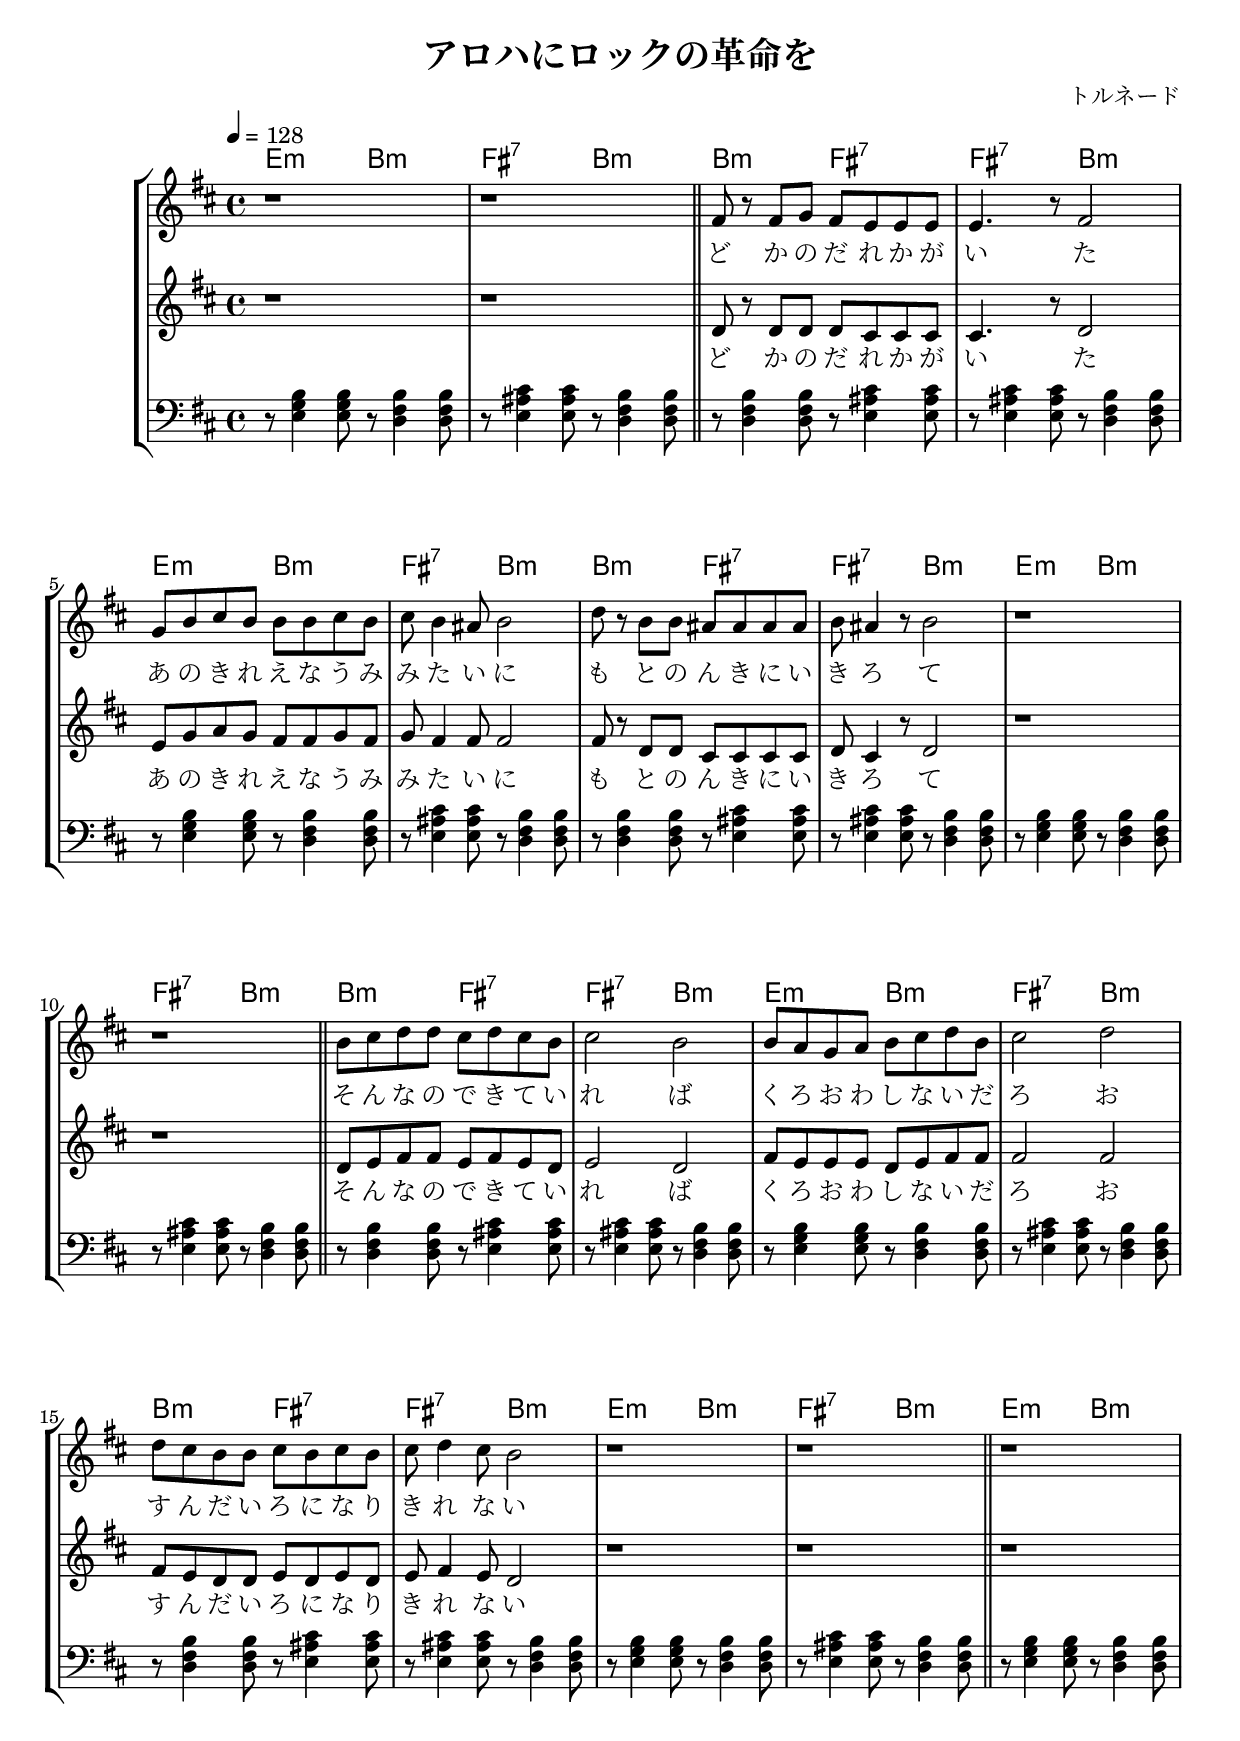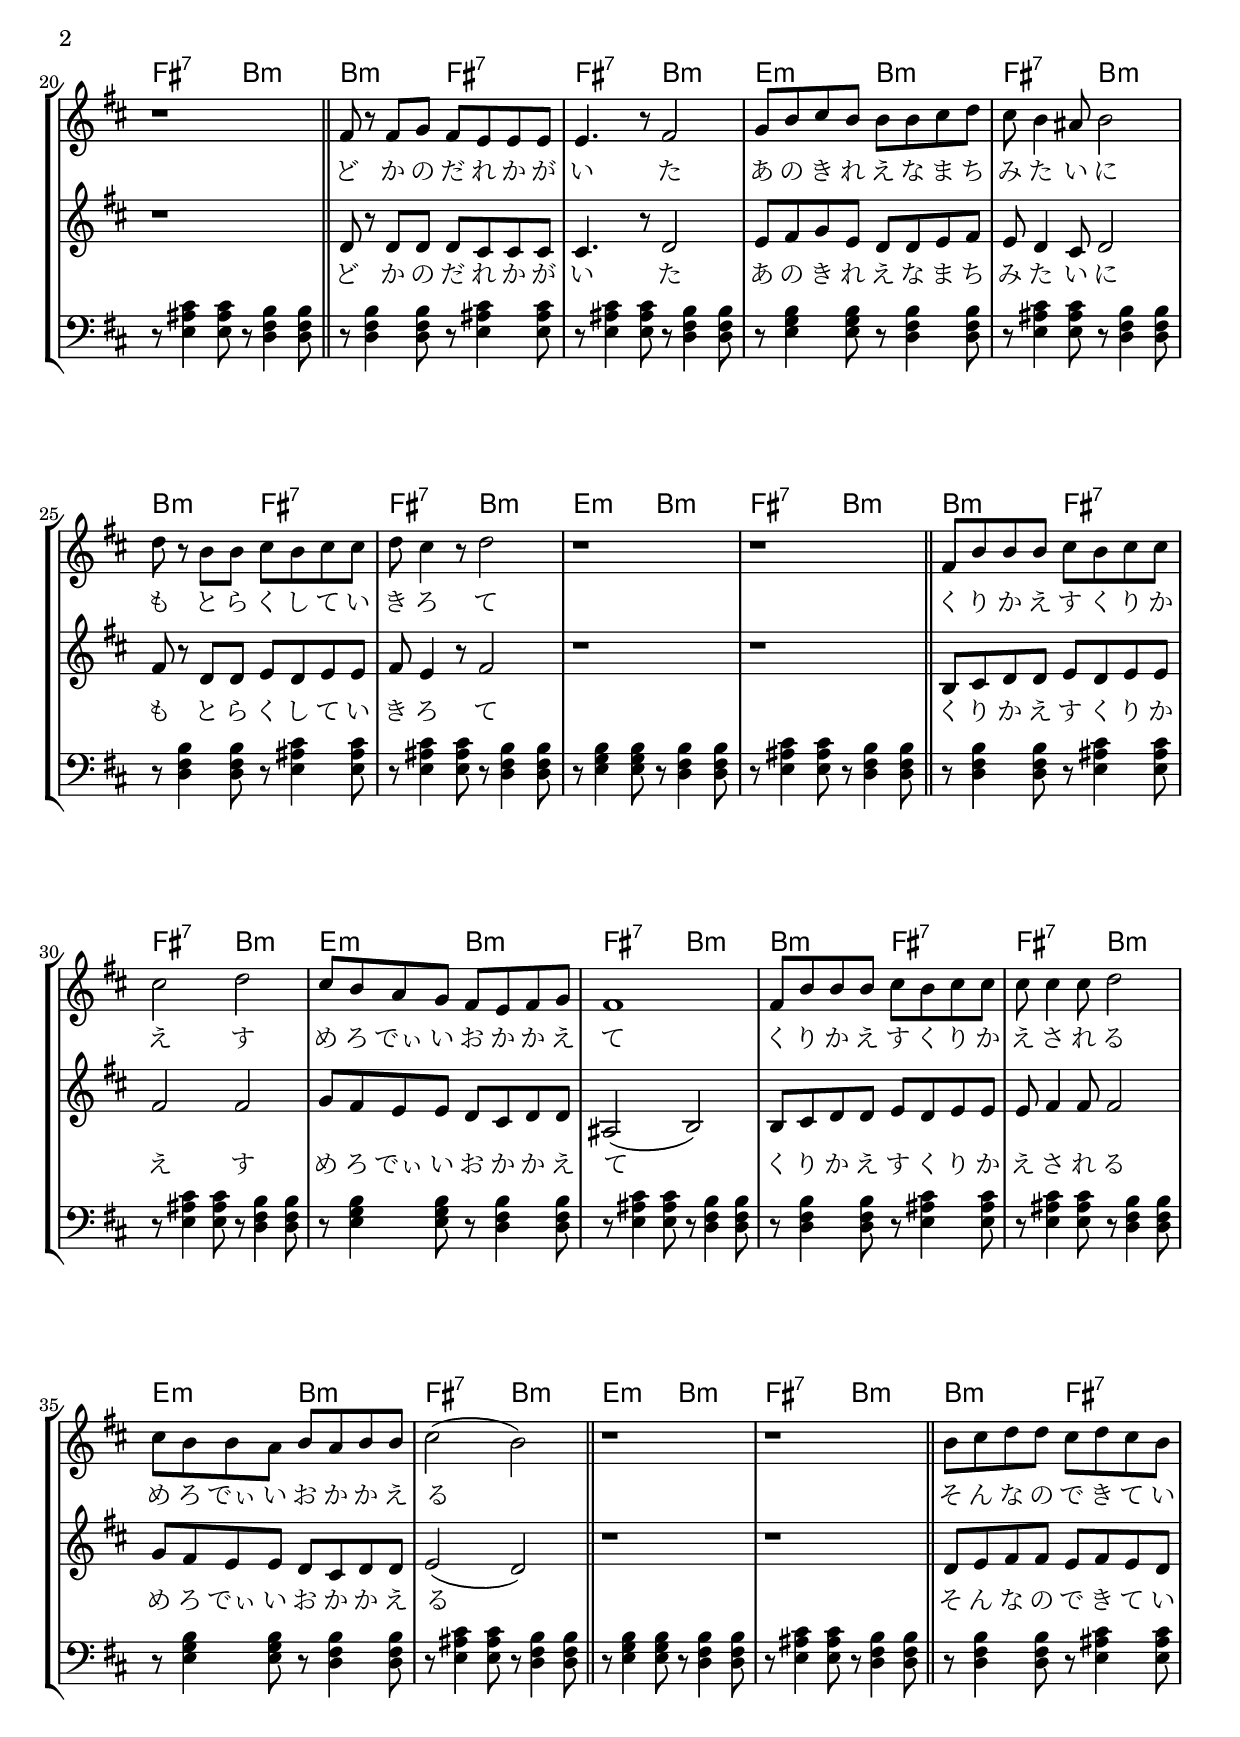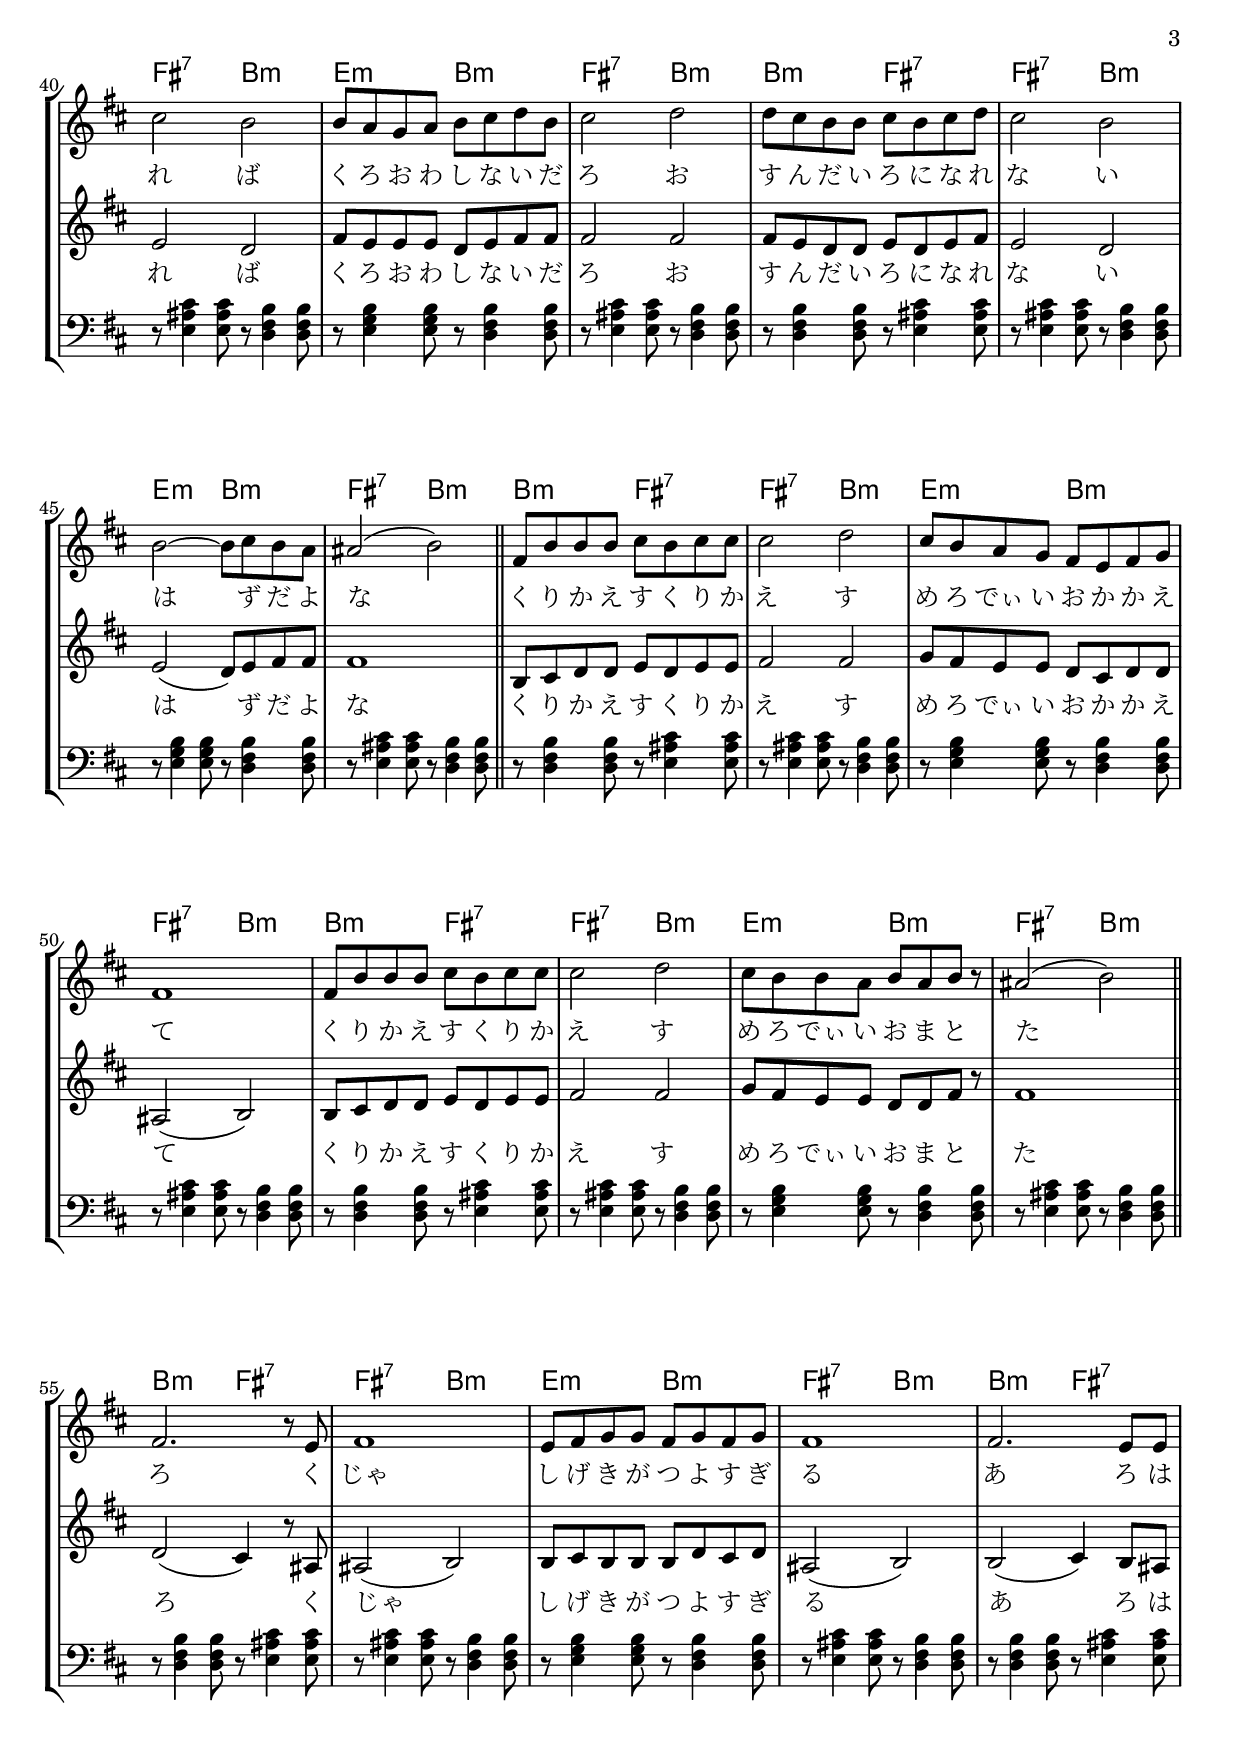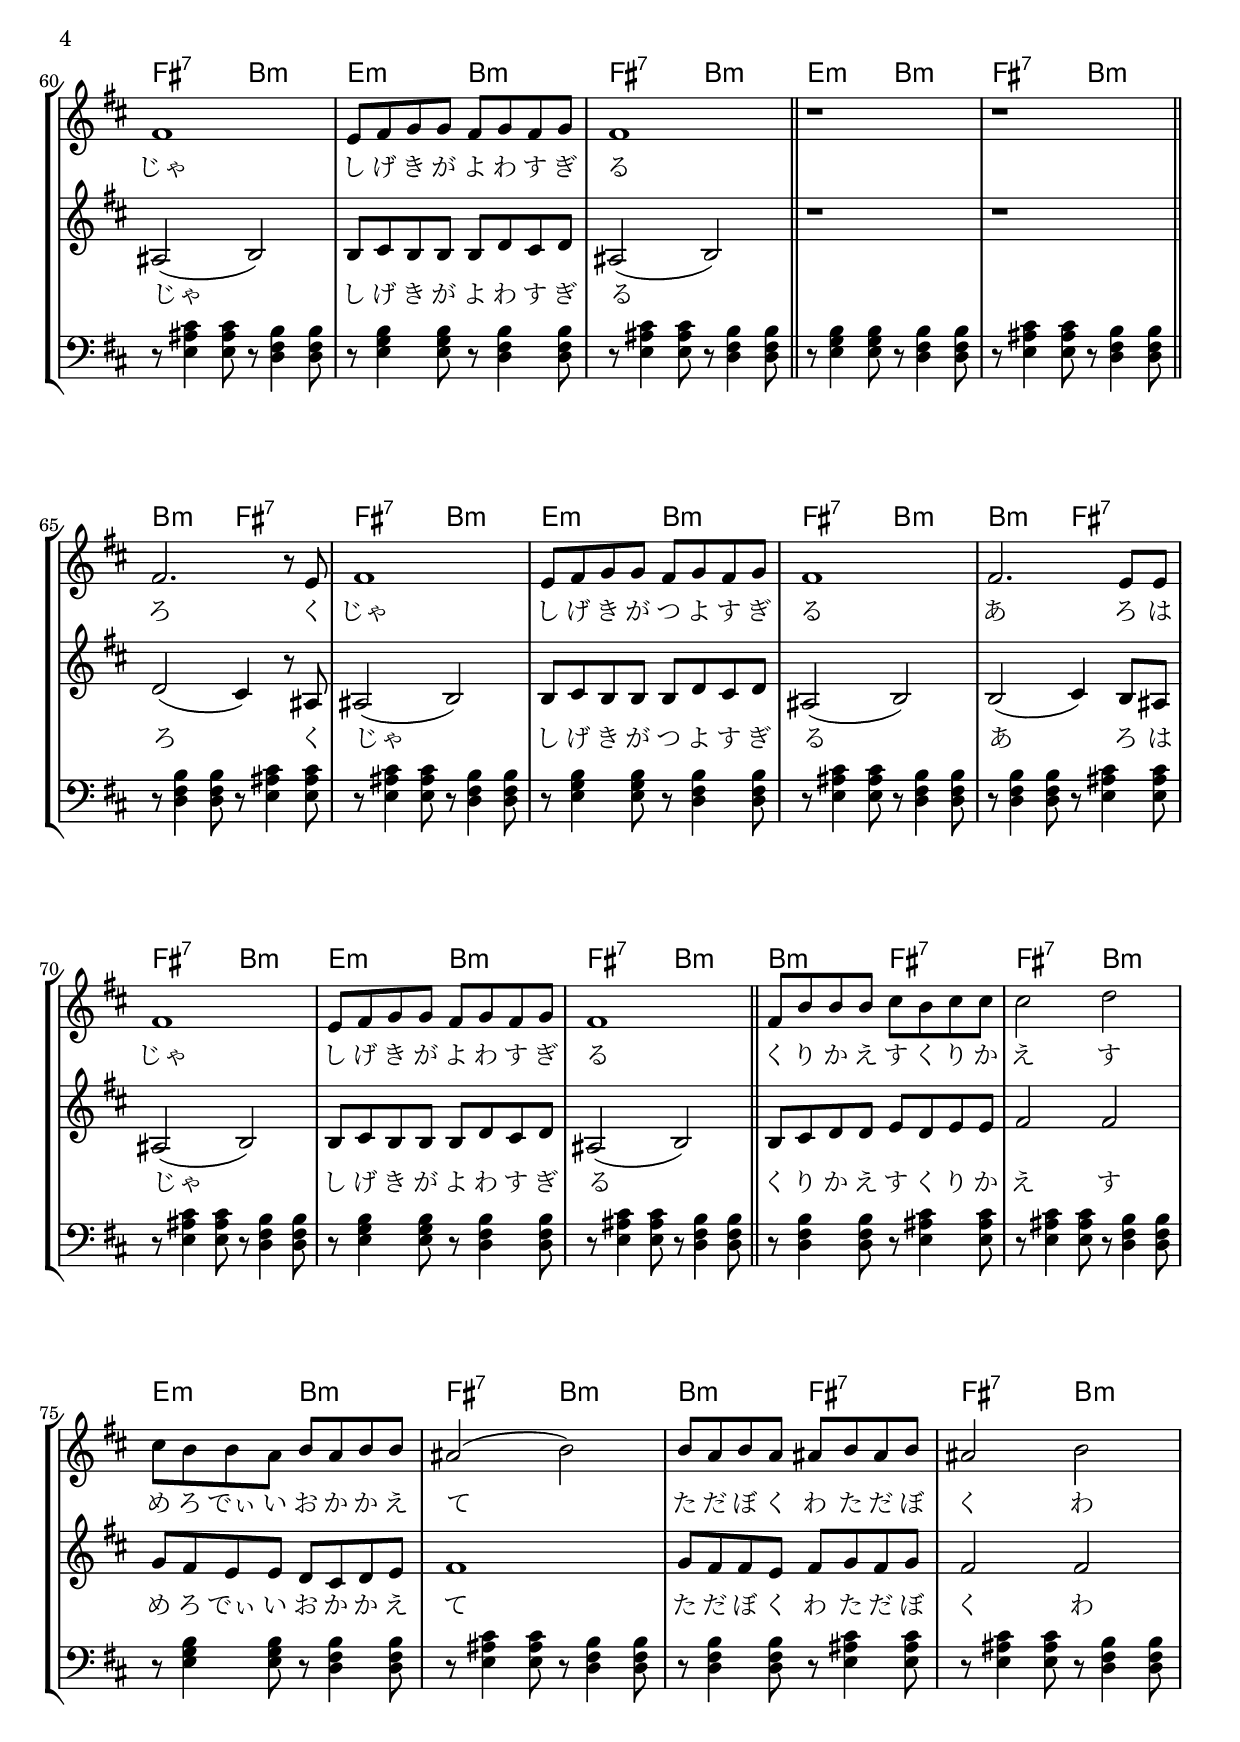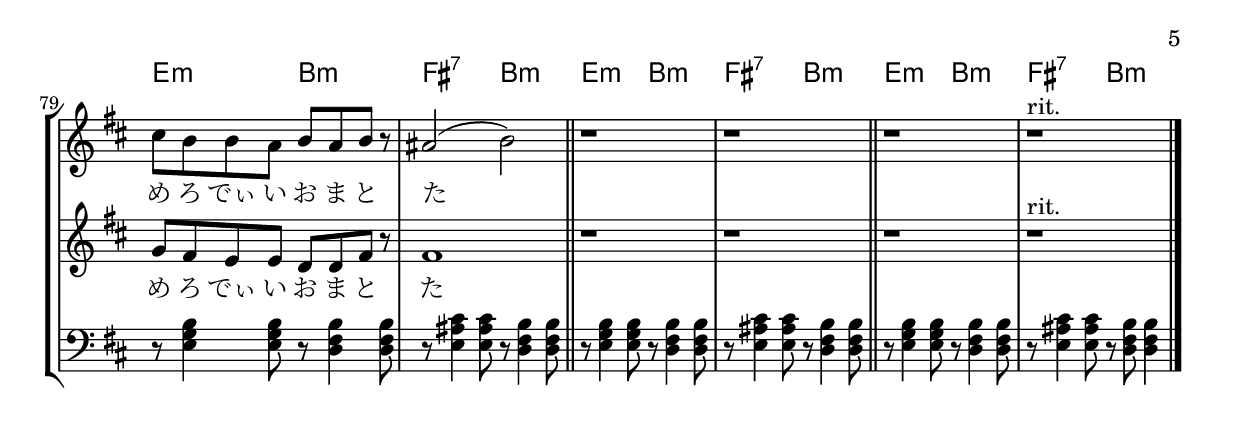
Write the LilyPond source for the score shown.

\version "2.12.1"

\header {
	title = \markup {アロハにロックの革命を}
	composer = \markup \center-column {トルネード}
}

harmony = \chordmode {
	e2:m b:m fis:7 b:m 

	b:m fis:7 fis:7 b:m e:m b:m fis:7 b:m b:m fis:7 fis:7 b:m e:m b:m fis:7 b:m 

	b:m fis:7 fis:7 b:m e:m b:m fis:7 b:m b:m fis:7 fis:7 b:m e:m b:m fis:7 b:m 

	e:m b:m fis:7 b:m 

	b:m fis:7 fis:7 b:m e:m b:m fis:7 b:m b:m fis:7 fis:7 b:m e:m b:m fis:7 b:m 

	b:m fis:7 fis:7 b:m e:m b:m fis:7 b:m b:m fis:7 fis:7 b:m e:m b:m fis:7 b:m 

	e:m b:m fis:7 b:m 

	b:m fis:7 fis:7 b:m e:m b:m fis:7 b:m b:m fis:7 fis:7 b:m e:m b:m fis:7 b:m 

	b:m fis:7 fis:7 b:m e:m b:m fis:7 b:m b:m fis:7 fis:7 b:m e:m b:m fis:7 b:m 

	b:m fis:7 fis:7 b:m e:m b:m fis:7 b:m b:m fis:7 fis:7 b:m e:m b:m fis:7 b:m 

	e:m b:m fis:7 b:m 

	b:m fis:7 fis:7 b:m e:m b:m fis:7 b:m b:m fis:7 fis:7 b:m e:m b:m fis:7 b:m 

	b:m fis:7 fis:7 b:m e:m b:m fis:7 b:m b:m fis:7 fis:7 b:m e:m b:m fis:7 b:m 

	e:m b:m fis:7 b:m 

	e:m b:m fis:7 b:m 
}

melody = {
	\key d \major
	\tempo 4 = 128
	r1 | r1   
	\set Staff.midiInstrument = #"mmi0.42"
	fis'8  r8  fis'8  g'8  fis'8  e'8  e'8  e'8 
	e'4.  r8  fis'2 
	g'8  b'8  cis''8  b'8  b'8  b'8  cis''8  b'8 
	cis''8  b'4  ais'8  b'2 
	d''8  r8  b'8  b'8  ais'8  ais'8  ais'8  ais'8 
	b'8  ais'4  r8  b'2
	r1 r1 	\set Staff.midiInstrument = #"mmi0.42"
	b'8  cis''8  d''8  d''8  cis''8  d''8  cis''8  b'8 
	cis''2  b'2 
	b'8  a'8  g'8  a'8  b'8  cis''8  d''8  b'8 
	cis''2  d''2 
	d''8  cis''8  b'8  b'8  cis''8  b'8  cis''8  b'8 
	cis''8  d''4  cis''8  b'2
	r1 r1 	r1 | r1   
	\set Staff.midiInstrument = #"mmi0.42"
	fis'8  r8  fis'8  g'8  fis'8  e'8  e'8  e'8 
	e'4.  r8  fis'2 
	g'8  b'8  cis''8  b'8  b'8  b'8  cis''8  d''8 
	cis''8  b'4  ais'8  b'2 
	d''8  r8  b'8  b'8  cis''8  b'8  cis''8  cis''8 
	d''8  cis''4  r8  d''2
	r1 r1 	\set Staff.midiInstrument = #"mmi0.42"
	fis'8  b'8  b'8  b'8  cis''8  b'8  cis''8  cis''8 
	cis''2  d''2 
	cis''8  b'8  a'8  g'8  fis'8  e'8  fis'8  g'8 
	fis'1 
	fis'8  b'8  b'8  b'8  cis''8  b'8  cis''8  cis''8 
	cis''8  cis''4  cis''8  d''2 
	cis''8  b'8  b'8  a'8  b'8  a'8  b'8  b'8 
	cis''2  (b'2)
	r1 | r1   
	\set Staff.midiInstrument = #"mmi0.42"
	b'8  cis''8  d''8  d''8  cis''8  d''8  cis''8  b'8 
	cis''2  b'2 
	b'8  a'8  g'8  a'8  b'8  cis''8  d''8  b'8 
	cis''2  d''2 
	d''8  cis''8  b'8  b'8  cis''8  b'8  cis''8  d''8 
	cis''2  b'2 
	b'2~b'8  cis''8  b'8  a'8 
	ais'2  (b'2)
	\set Staff.midiInstrument = #"mmi0.42"
	fis'8  b'8  b'8  b'8  cis''8  b'8  cis''8  cis''8 
	cis''2  d''2 
	cis''8  b'8  a'8  g'8  fis'8  e'8  fis'8  g'8 
	fis'1 
	fis'8  b'8  b'8  b'8  cis''8  b'8  cis''8  cis''8 
	cis''2  d''2 
	cis''8  b'8  b'8  a'8  b'8  a'8  b'8  r8 
	ais'2  (b'2)
	\set Staff.midiInstrument = #"mmi0.42"
	fis'2.  r8  e'8 
	fis'1 
	e'8  fis'8  g'8  g'8  fis'8  g'8  fis'8  g'8 
	fis'1 
	fis'2.  e'8  e'8 
	fis'1 
	e'8  fis'8  g'8  g'8  fis'8  g'8  fis'8  g'8 
	fis'1
	r1 | r1   
	\set Staff.midiInstrument = #"mmi0.42"
	fis'2.  r8  e'8 
	fis'1 
	e'8  fis'8  g'8  g'8  fis'8  g'8  fis'8  g'8 
	fis'1 
	fis'2.  e'8  e'8 
	fis'1 
	e'8  fis'8  g'8  g'8  fis'8  g'8  fis'8  g'8 
	fis'1
	\set Staff.midiInstrument = #"mmi0.42"
	fis'8  b'8  b'8  b'8  cis''8  b'8  cis''8  cis''8 
	cis''2  d''2 
	cis''8  b'8  b'8  a'8  b'8  a'8  b'8  b'8 
	ais'2  (b'2) 
	b'8  a'8  b'8  a'8  ais'8  b'8  ais'8  b'8 
	ais'2  b'2 
	cis''8  b'8  b'8  a'8  b'8  a'8  b'8  r8 
	ais'2  (b'2)
	r1 | r1   
	r1 | r1^"rit." \bar "|."
}

words = \lyricmode {
	
	ど  か  の  だ  れ  か  が  い  た  あ  の  き  れ  え  な  う  み  み  た  い  に  も  と  の  ん  き  に  い  き  ろ  て  
	そ  ん  な  の  で  き  て  い  れ  ば  く  ろ  お  わ  し  な  い  だ  ろ  お  す  ん  だ  い  ろ  に  な  り  き  れ  な  い  
	
	ど  か  の  だ  れ  か  が  い  た  あ  の  き  れ  え  な  ま  ち  み  た  い  に  も  と  ら  く  し  て  い  き  ろ  て  
	く  り  か  え  す  く  り  か  え  す  め  ろ  でぃ  い  お  か  か  え  て  く  り  か  え  す  く  り  か  え  さ  れ  る  め  ろ  でぃ  い  お  か  か  え  る  
	
	そ  ん  な  の  で  き  て  い  れ  ば  く  ろ  お  わ  し  な  い  だ  ろ  お  す  ん  だ  い  ろ  に  な  れ  な  い  は  ず  だ  よ  な  
	く  り  か  え  す  く  り  か  え  す  め  ろ  でぃ  い  お  か  か  え  て  く  り  か  え  す  く  り  か  え  す  め  ろ  でぃ  い  お  ま  と  た  
	ろ  く  じゃ  し  げ  き  が  つ  よ  す  ぎ  る  あ  ろ  は  じゃ  し  げ  き  が  よ  わ  す  ぎ  る  
	
	ろ  く  じゃ  し  げ  き  が  つ  よ  す  ぎ  る  あ  ろ  は  じゃ  し  げ  き  が  よ  わ  す  ぎ  る  
	く  り  か  え  す  く  り  か  え  す  め  ろ  でぃ  い  お  か  か  え  て  た  だ  ぼ  く  わ  た  だ  ぼ  く  わ  め  ろ  でぃ  い  お  ま  と  た  
	
	
}

secondmelody = {
	\key d \major
	\tempo 4 = 128
	r1 | r1   
	\set Staff.midiInstrument = #"mmi0.42"
	d'8  r8  d'8  d'8  d'8  cis'8  cis'8  cis'8 
	cis'4.  r8  d'2 
	e'8  g'8  a'8  g'8  fis'8  fis'8  g'8  fis'8 
	g'8  fis'4  fis'8  fis'2 
	fis'8  r8  d'8  d'8  cis'8  cis'8  cis'8  cis'8 
	d'8  cis'4  r8  d'2
	r1 r1 	\set Staff.midiInstrument = #"mmi0.42"
	d'8  e'8  fis'8  fis'8  e'8  fis'8  e'8  d'8 
	e'2  d'2 
	fis'8  e'8  e'8  e'8  d'8  e'8  fis'8  fis'8 
	fis'2  fis'2 
	fis'8  e'8  d'8  d'8  e'8  d'8  e'8  d'8 
	e'8  fis'4  e'8  d'2
	r1 r1 	r1 | r1   
	\set Staff.midiInstrument = #"mmi0.42"
	d'8  r8  d'8  d'8  d'8  cis'8  cis'8  cis'8 
	cis'4.  r8  d'2 
	e'8  fis'8  g'8  e'8  d'8  d'8  e'8  fis'8 
	e'8  d'4  cis'8  d'2 
	fis'8  r8  d'8  d'8  e'8  d'8  e'8  e'8 
	fis'8  e'4  r8  fis'2
	r1 r1 	\set Staff.midiInstrument = #"mmi0.42"
	b8  cis'8  d'8  d'8  e'8  d'8  e'8  e'8 
	fis'2  fis'2 
	g'8  fis'8  e'8  e'8  d'8  cis'8  d'8  d'8 
	ais2  (b2) 
	b8  cis'8  d'8  d'8  e'8  d'8  e'8  e'8 
	e'8  fis'4  fis'8  fis'2 
	g'8  fis'8  e'8  e'8  d'8  cis'8  d'8  d'8 
	e'2  (d'2)
	r1 | r1   
	\set Staff.midiInstrument = #"mmi0.42"
	d'8  e'8  fis'8  fis'8  e'8  fis'8  e'8  d'8 
	e'2  d'2 
	fis'8  e'8  e'8  e'8  d'8  e'8  fis'8  fis'8 
	fis'2  fis'2 
	fis'8  e'8  d'8  d'8  e'8  d'8  e'8  fis'8 
	e'2  d'2 
	e'2  (d'8)  e'8  fis'8  fis'8 
	fis'1
	\set Staff.midiInstrument = #"mmi0.42"
	b8  cis'8  d'8  d'8  e'8  d'8  e'8  e'8 
	fis'2  fis'2 
	g'8  fis'8  e'8  e'8  d'8  cis'8  d'8  d'8 
	ais2  (b2) 
	b8  cis'8  d'8  d'8  e'8  d'8  e'8  e'8 
	fis'2  fis'2 
	g'8  fis'8  e'8  e'8  d'8  d'8  fis'8  r8 
	fis'1
	\set Staff.midiInstrument = #"mmi0.42"
	d'2  (cis'4)  r8  ais8 
	ais2  (b2) 
	b8  cis'8  b8  b8  b8  d'8  cis'8  d'8 
	ais2  (b2) 
	b2  (cis'4)  b8  ais8 
	ais2  (b2) 
	b8  cis'8  b8  b8  b8  d'8  cis'8  d'8 
	ais2  (b2)
	r1 | r1   
	\set Staff.midiInstrument = #"mmi0.42"
	d'2  (cis'4)  r8  ais8 
	ais2  (b2) 
	b8  cis'8  b8  b8  b8  d'8  cis'8  d'8 
	ais2  (b2) 
	b2  (cis'4)  b8  ais8 
	ais2  (b2) 
	b8  cis'8  b8  b8  b8  d'8  cis'8  d'8 
	ais2  (b2)
	\set Staff.midiInstrument = #"mmi0.42"
	b8  cis'8  d'8  d'8  e'8  d'8  e'8  e'8 
	fis'2  fis'2 
	g'8  fis'8  e'8  e'8  d'8  cis'8  d'8  e'8 
	fis'1 
	g'8  fis'8  fis'8  e'8  fis'8  g'8  fis'8  g'8 
	fis'2  fis'2 
	g'8  fis'8  e'8  e'8  d'8  d'8  fis'8  r8 
	fis'1
	r1 | r1   
	r1 | r1^"rit." \bar "|."
}

secondwords = \lyricmode {
	
	ど  か  の  だ  れ  か  が  い  た  あ  の  き  れ  え  な  う  み  み  た  い  に  も  と  の  ん  き  に  い  き  ろ  て  
	そ  ん  な  の  で  き  て  い  れ  ば  く  ろ  お  わ  し  な  い  だ  ろ  お  す  ん  だ  い  ろ  に  な  り  き  れ  な  い  
	
	ど  か  の  だ  れ  か  が  い  た  あ  の  き  れ  え  な  ま  ち  み  た  い  に  も  と  ら  く  し  て  い  き  ろ  て  
	く  り  か  え  す  く  り  か  え  す  め  ろ  でぃ  い  お  か  か  え  て  く  り  か  え  す  く  り  か  え  さ  れ  る  め  ろ  でぃ  い  お  か  か  え  る  
	
	そ  ん  な  の  で  き  て  い  れ  ば  く  ろ  お  わ  し  な  い  だ  ろ  お  す  ん  だ  い  ろ  に  な  れ  な  い  は  ず  だ  よ  な  
	く  り  か  え  す  く  り  か  え  す  め  ろ  でぃ  い  お  か  か  え  て  く  り  か  え  す  く  り  か  え  す  め  ろ  でぃ  い  お  ま  と  た  
	ろ  く  じゃ  し  げ  き  が  つ  よ  す  ぎ  る  あ  ろ  は  じゃ  し  げ  き  が  よ  わ  す  ぎ  る  
	
	ろ  く  じゃ  し  げ  き  が  つ  よ  す  ぎ  る  あ  ろ  は  じゃ  し  げ  き  が  よ  わ  す  ぎ  る  
	く  り  か  え  す  く  り  か  え  す  め  ろ  でぃ  い  お  か  か  え  て  た  だ  ぼ  く  わ  た  だ  ぼ  く  わ  め  ろ  でぃ  い  お  ま  と  た  
	
	
}

tempochange = {
	\tempo 4 = 128
	r1 | r1 \bar "||"
	\tempo 4 = 128
	r1 | r1 | r1 | r1 | r1 | r1 | r1 | r1 \bar "||"
	\tempo 4 = 128
	r1 | r1 | r1 | r1 | r1 | r1 | r1 | r1 \bar "||"
	\tempo 4 = 128
	r1 | r1 \bar "||"
	\tempo 4 = 128
	r1 | r1 | r1 | r1 | r1 | r1 | r1 | r1 \bar "||"
	\tempo 4 = 128
	r1 | r1 | r1 | r1 | r1 | r1 | r1 | r1 \bar "||"
	\tempo 4 = 128
	r1 | r1 \bar "||"
	\tempo 4 = 128
	r1 | r1 | r1 | r1 | r1 | r1 | r1 | r1 \bar "||"
	\tempo 4 = 128
	r1 | r1 | r1 | r1 | r1 | r1 | r1 | r1 \bar "||"
	\tempo 4 = 128
	r1 | r1 | r1 | r1 | r1 | r1 | r1 | r1 \bar "||"
	\tempo 4 = 128
	r1 | r1 \bar "||"
	\tempo 4 = 128
	r1 | r1 | r1 | r1 | r1 | r1 | r1 | r1 \bar "||"
	\tempo 4 = 128
	r1 | r1 | r1 | r1 | r1 | r1 | r1 | r1 \bar "||"
	\tempo 4 = 128
	r1 | r1 \bar "||"
	\tempo 4 = 128
	r1 | \tempo 4 = 96 r2 \tempo 4 = 85 r2 \bar "|."
}

mainacc = {
	\clef bass
	\set Staff.midiInstrument = #"Distorted Guitar"
	\key d \major
	\tempo 4 = 128
	r8 <e g b>4 <e g b>8
	r8 <d fis b>4 <d fis b>8
	r8 <e ais cis'>4 <e ais cis'>8
	r8 <d fis b>4 <d fis b>8
	\bar "||"

	\set Staff.midiInstrument = #"Distorted Guitar"
	r8 <d fis b>4 <d fis b>8
	r8 <e ais cis'>4 <e ais cis'>8
	r8 <e ais cis'>4 <e ais cis'>8
	r8 <d fis b>4 <d fis b>8
	r8 <e g b>4 <e g b>8
	r8 <d fis b>4 <d fis b>8
	r8 <e ais cis'>4 <e ais cis'>8
	r8 <d fis b>4 <d fis b>8
	r8 <d fis b>4 <d fis b>8
	r8 <e ais cis'>4 <e ais cis'>8
	r8 <e ais cis'>4 <e ais cis'>8
	r8 <d fis b>4 <d fis b>8
	r8 <e g b>4 <e g b>8
	r8 <d fis b>4 <d fis b>8
	r8 <e ais cis'>4 <e ais cis'>8
	r8 <d fis b>4 <d fis b>8
	\bar "||"

	\set Staff.midiInstrument = #"Distorted Guitar"
	r8 <d fis b>4 <d fis b>8
	r8 <e ais cis'>4 <e ais cis'>8
	r8 <e ais cis'>4 <e ais cis'>8
	r8 <d fis b>4 <d fis b>8
	r8 <e g b>4 <e g b>8
	r8 <d fis b>4 <d fis b>8
	r8 <e ais cis'>4 <e ais cis'>8
	r8 <d fis b>4 <d fis b>8
	r8 <d fis b>4 <d fis b>8
	r8 <e ais cis'>4 <e ais cis'>8
	r8 <e ais cis'>4 <e ais cis'>8
	r8 <d fis b>4 <d fis b>8
	r8 <e g b>4 <e g b>8
	r8 <d fis b>4 <d fis b>8
	r8 <e ais cis'>4 <e ais cis'>8
	r8 <d fis b>4 <d fis b>8
	\bar "||"

	\set Staff.midiInstrument = #"Distorted Guitar"
	r8 <e g b>4 <e g b>8
	r8 <d fis b>4 <d fis b>8
	r8 <e ais cis'>4 <e ais cis'>8
	r8 <d fis b>4 <d fis b>8
	\bar "||"

	\set Staff.midiInstrument = #"Distorted Guitar"
	r8 <d fis b>4 <d fis b>8
	r8 <e ais cis'>4 <e ais cis'>8
	r8 <e ais cis'>4 <e ais cis'>8
	r8 <d fis b>4 <d fis b>8
	r8 <e g b>4 <e g b>8
	r8 <d fis b>4 <d fis b>8
	r8 <e ais cis'>4 <e ais cis'>8
	r8 <d fis b>4 <d fis b>8
	r8 <d fis b>4 <d fis b>8
	r8 <e ais cis'>4 <e ais cis'>8
	r8 <e ais cis'>4 <e ais cis'>8
	r8 <d fis b>4 <d fis b>8
	r8 <e g b>4 <e g b>8
	r8 <d fis b>4 <d fis b>8
	r8 <e ais cis'>4 <e ais cis'>8
	r8 <d fis b>4 <d fis b>8
	\bar "||"

	\set Staff.midiInstrument = #"Distorted Guitar"
	r8 <d fis b>4 <d fis b>8
	r8 <e ais cis'>4 <e ais cis'>8
	r8 <e ais cis'>4 <e ais cis'>8
	r8 <d fis b>4 <d fis b>8
	r8 <e g b>4 <e g b>8
	r8 <d fis b>4 <d fis b>8
	r8 <e ais cis'>4 <e ais cis'>8
	r8 <d fis b>4 <d fis b>8
	r8 <d fis b>4 <d fis b>8
	r8 <e ais cis'>4 <e ais cis'>8
	r8 <e ais cis'>4 <e ais cis'>8
	r8 <d fis b>4 <d fis b>8
	r8 <e g b>4 <e g b>8
	r8 <d fis b>4 <d fis b>8
	r8 <e ais cis'>4 <e ais cis'>8
	r8 <d fis b>4 <d fis b>8
	\bar "||"

	\set Staff.midiInstrument = #"Distorted Guitar"
	r8 <e g b>4 <e g b>8
	r8 <d fis b>4 <d fis b>8
	r8 <e ais cis'>4 <e ais cis'>8
	r8 <d fis b>4 <d fis b>8
	\bar "||"

	\set Staff.midiInstrument = #"Distorted Guitar"
	r8 <d fis b>4 <d fis b>8
	r8 <e ais cis'>4 <e ais cis'>8
	r8 <e ais cis'>4 <e ais cis'>8
	r8 <d fis b>4 <d fis b>8
	r8 <e g b>4 <e g b>8
	r8 <d fis b>4 <d fis b>8
	r8 <e ais cis'>4 <e ais cis'>8
	r8 <d fis b>4 <d fis b>8
	r8 <d fis b>4 <d fis b>8
	r8 <e ais cis'>4 <e ais cis'>8
	r8 <e ais cis'>4 <e ais cis'>8
	r8 <d fis b>4 <d fis b>8
	r8 <e g b>4 <e g b>8
	r8 <d fis b>4 <d fis b>8
	r8 <e ais cis'>4 <e ais cis'>8
	r8 <d fis b>4 <d fis b>8
	\bar "||"

	\set Staff.midiInstrument = #"Distorted Guitar"
	r8 <d fis b>4 <d fis b>8
	r8 <e ais cis'>4 <e ais cis'>8
	r8 <e ais cis'>4 <e ais cis'>8
	r8 <d fis b>4 <d fis b>8
	r8 <e g b>4 <e g b>8
	r8 <d fis b>4 <d fis b>8
	r8 <e ais cis'>4 <e ais cis'>8
	r8 <d fis b>4 <d fis b>8
	r8 <d fis b>4 <d fis b>8
	r8 <e ais cis'>4 <e ais cis'>8
	r8 <e ais cis'>4 <e ais cis'>8
	r8 <d fis b>4 <d fis b>8
	r8 <e g b>4 <e g b>8
	r8 <d fis b>4 <d fis b>8
	r8 <e ais cis'>4 <e ais cis'>8
	r8 <d fis b>4 <d fis b>8
	\bar "||"

	\set Staff.midiInstrument = #"Distorted Guitar"
	r8 <d fis b>4 <d fis b>8
	r8 <e ais cis'>4 <e ais cis'>8
	r8 <e ais cis'>4 <e ais cis'>8
	r8 <d fis b>4 <d fis b>8
	r8 <e g b>4 <e g b>8
	r8 <d fis b>4 <d fis b>8
	r8 <e ais cis'>4 <e ais cis'>8
	r8 <d fis b>4 <d fis b>8
	r8 <d fis b>4 <d fis b>8
	r8 <e ais cis'>4 <e ais cis'>8
	r8 <e ais cis'>4 <e ais cis'>8
	r8 <d fis b>4 <d fis b>8
	r8 <e g b>4 <e g b>8
	r8 <d fis b>4 <d fis b>8
	r8 <e ais cis'>4 <e ais cis'>8
	r8 <d fis b>4 <d fis b>8
	\bar "||"

	\set Staff.midiInstrument = #"Distorted Guitar"
	r8 <e g b>4 <e g b>8
	r8 <d fis b>4 <d fis b>8
	r8 <e ais cis'>4 <e ais cis'>8
	r8 <d fis b>4 <d fis b>8
	\bar "||"

	\set Staff.midiInstrument = #"Distorted Guitar"
	r8 <d fis b>4 <d fis b>8
	r8 <e ais cis'>4 <e ais cis'>8
	r8 <e ais cis'>4 <e ais cis'>8
	r8 <d fis b>4 <d fis b>8
	r8 <e g b>4 <e g b>8
	r8 <d fis b>4 <d fis b>8
	r8 <e ais cis'>4 <e ais cis'>8
	r8 <d fis b>4 <d fis b>8
	r8 <d fis b>4 <d fis b>8
	r8 <e ais cis'>4 <e ais cis'>8
	r8 <e ais cis'>4 <e ais cis'>8
	r8 <d fis b>4 <d fis b>8
	r8 <e g b>4 <e g b>8
	r8 <d fis b>4 <d fis b>8
	r8 <e ais cis'>4 <e ais cis'>8
	r8 <d fis b>4 <d fis b>8
	\bar "||"

	\set Staff.midiInstrument = #"Distorted Guitar"
	r8 <d fis b>4 <d fis b>8
	r8 <e ais cis'>4 <e ais cis'>8
	r8 <e ais cis'>4 <e ais cis'>8
	r8 <d fis b>4 <d fis b>8
	r8 <e g b>4 <e g b>8
	r8 <d fis b>4 <d fis b>8
	r8 <e ais cis'>4 <e ais cis'>8
	r8 <d fis b>4 <d fis b>8
	r8 <d fis b>4 <d fis b>8
	r8 <e ais cis'>4 <e ais cis'>8
	r8 <e ais cis'>4 <e ais cis'>8
	r8 <d fis b>4 <d fis b>8
	r8 <e g b>4 <e g b>8
	r8 <d fis b>4 <d fis b>8
	r8 <e ais cis'>4 <e ais cis'>8
	r8 <d fis b>4 <d fis b>8
	\bar "||"

	\set Staff.midiInstrument = #"Distorted Guitar"
	r8 <e g b>4 <e g b>8
	r8 <d fis b>4 <d fis b>8
	r8 <e ais cis'>4 <e ais cis'>8
	r8 <d fis b>4 <d fis b>8
	\bar "||"

	\set Staff.midiInstrument = #"Distorted Guitar"
	r8 <e g b>4 <e g b>8
	r8 <d fis b>4 <d fis b>8
	r8 <e ais cis'>4 <e ais cis'>8
	r8 <d fis b>8 <d fis b>4
	\bar "|."
}

subacc = {
	\clef bass
	\set Staff.midiInstrument = #"Flute"
	\key d \major
	\tempo 4 = 128
	e16 b <e g> b e b <e g> b
	b,16 b <d fis> b b, b <d fis> b
	fis,16 cis' <e ais> cis' fis, cis' <e ais> cis'
	b,16 b <d fis> b b, b <d fis> b
	\bar "||"

	\set Staff.midiInstrument = #"Flute"
	b,16 b <d fis> b b, b <d fis> b
	fis,16 cis' <e ais> cis' fis, cis' <e ais> cis'
	fis,16 cis' <e ais> cis' fis, cis' <e ais> cis'
	b,16 b <d fis> b b, b <d fis> b
	e16 b <e g> b e b <e g> b
	b,16 b <d fis> b b, b <d fis> b
	fis,16 cis' <e ais> cis' fis, cis' <e ais> cis'
	b,16 b <d fis> b b, b <d fis> b
	b,16 b <d fis> b b, b <d fis> b
	fis,16 cis' <e ais> cis' fis, cis' <e ais> cis'
	fis,16 cis' <e ais> cis' fis, cis' <e ais> cis'
	b,16 b <d fis> b b, b <d fis> b
	e16 b <e g> b e b <e g> b
	b,16 b <d fis> b b, b <d fis> b
	fis,16 cis' <e ais> cis' fis, cis' <e ais> cis'
	b,16 b <d fis> b b, b <d fis> b
	\bar "||"

	\set Staff.midiInstrument = #"Flute"
	b,16 b <d fis> b b, b <d fis> b
	fis,16 cis' <e ais> cis' fis, cis' <e ais> cis'
	fis,16 cis' <e ais> cis' fis, cis' <e ais> cis'
	b,16 b <d fis> b b, b <d fis> b
	e16 b <e g> b e b <e g> b
	b,16 b <d fis> b b, b <d fis> b
	fis,16 cis' <e ais> cis' fis, cis' <e ais> cis'
	b,16 b <d fis> b b, b <d fis> b
	b,16 b <d fis> b b, b <d fis> b
	fis,16 cis' <e ais> cis' fis, cis' <e ais> cis'
	fis,16 cis' <e ais> cis' fis, cis' <e ais> cis'
	b,16 b <d fis> b b, b <d fis> b
	e16 b <e g> b e b <e g> b
	b,16 b <d fis> b b, b <d fis> b
	fis,16 cis' <e ais> cis' fis, cis' <e ais> cis'
	b,16 b <d fis> b b, b <d fis> b
	\bar "||"

	\set Staff.midiInstrument = #"Flute"
	e16 b <e g> b e b <e g> b
	b,16 b <d fis> b b, b <d fis> b
	fis,16 cis' <e ais> cis' fis, cis' <e ais> cis'
	b,16 b <d fis> b b, b <d fis> b
	\bar "||"

	\set Staff.midiInstrument = #"Flute"
	b,16 b <d fis> b b, b <d fis> b
	fis,16 cis' <e ais> cis' fis, cis' <e ais> cis'
	fis,16 cis' <e ais> cis' fis, cis' <e ais> cis'
	b,16 b <d fis> b b, b <d fis> b
	e16 b <e g> b e b <e g> b
	b,16 b <d fis> b b, b <d fis> b
	fis,16 cis' <e ais> cis' fis, cis' <e ais> cis'
	b,16 b <d fis> b b, b <d fis> b
	b,16 b <d fis> b b, b <d fis> b
	fis,16 cis' <e ais> cis' fis, cis' <e ais> cis'
	fis,16 cis' <e ais> cis' fis, cis' <e ais> cis'
	b,16 b <d fis> b b, b <d fis> b
	e16 b <e g> b e b <e g> b
	b,16 b <d fis> b b, b <d fis> b
	fis,16 cis' <e ais> cis' fis, cis' <e ais> cis'
	b,16 b <d fis> b b, b <d fis> b
	\bar "||"

	\set Staff.midiInstrument = #"Flute"
	b,16 b <d fis> b b, b <d fis> b
	fis,16 cis' <e ais> cis' fis, cis' <e ais> cis'
	fis,16 cis' <e ais> cis' fis, cis' <e ais> cis'
	b,16 b <d fis> b b, b <d fis> b
	e16 b <e g> b e b <e g> b
	b,16 b <d fis> b b, b <d fis> b
	fis,16 cis' <e ais> cis' fis, cis' <e ais> cis'
	b,16 b <d fis> b b, b <d fis> b
	b,16 b <d fis> b b, b <d fis> b
	fis,16 cis' <e ais> cis' fis, cis' <e ais> cis'
	fis,16 cis' <e ais> cis' fis, cis' <e ais> cis'
	b,16 b <d fis> b b, b <d fis> b
	e16 b <e g> b e b <e g> b
	b,16 b <d fis> b b, b <d fis> b
	fis,16 cis' <e ais> cis' fis, cis' <e ais> cis'
	b,16 b <d fis> b b, b <d fis> b
	\bar "||"

	\set Staff.midiInstrument = #"Flute"
	e16 b <e g> b e b <e g> b
	b,16 b <d fis> b b, b <d fis> b
	fis,16 cis' <e ais> cis' fis, cis' <e ais> cis'
	b,16 b <d fis> b b, b <d fis> b
	\bar "||"

	\set Staff.midiInstrument = #"Flute"
	b,16 b <d fis> b b, b <d fis> b
	fis,16 cis' <e ais> cis' fis, cis' <e ais> cis'
	fis,16 cis' <e ais> cis' fis, cis' <e ais> cis'
	b,16 b <d fis> b b, b <d fis> b
	e16 b <e g> b e b <e g> b
	b,16 b <d fis> b b, b <d fis> b
	fis,16 cis' <e ais> cis' fis, cis' <e ais> cis'
	b,16 b <d fis> b b, b <d fis> b
	b,16 b <d fis> b b, b <d fis> b
	fis,16 cis' <e ais> cis' fis, cis' <e ais> cis'
	fis,16 cis' <e ais> cis' fis, cis' <e ais> cis'
	b,16 b <d fis> b b, b <d fis> b
	e16 b <e g> b e b <e g> b
	b,16 b <d fis> b b, b <d fis> b
	fis,16 cis' <e ais> cis' fis, cis' <e ais> cis'
	b,16 b <d fis> b b, b <d fis> b
	\bar "||"

	\set Staff.midiInstrument = #"Flute"
	b,16 b <d fis> b b, b <d fis> b
	fis,16 cis' <e ais> cis' fis, cis' <e ais> cis'
	fis,16 cis' <e ais> cis' fis, cis' <e ais> cis'
	b,16 b <d fis> b b, b <d fis> b
	e16 b <e g> b e b <e g> b
	b,16 b <d fis> b b, b <d fis> b
	fis,16 cis' <e ais> cis' fis, cis' <e ais> cis'
	b,16 b <d fis> b b, b <d fis> b
	b,16 b <d fis> b b, b <d fis> b
	fis,16 cis' <e ais> cis' fis, cis' <e ais> cis'
	fis,16 cis' <e ais> cis' fis, cis' <e ais> cis'
	b,16 b <d fis> b b, b <d fis> b
	e16 b <e g> b e b <e g> b
	b,16 b <d fis> b b, b <d fis> b
	fis,16 cis' <e ais> cis' fis, cis' <e ais> cis'
	b,16 b <d fis> b b, b <d fis> b
	\bar "||"

	\set Staff.midiInstrument = #"Flute"
	b,16 b <d fis> b b, b <d fis> b
	fis,16 cis' <e ais> cis' fis, cis' <e ais> cis'
	fis,16 cis' <e ais> cis' fis, cis' <e ais> cis'
	b,16 b <d fis> b b, b <d fis> b
	e16 b <e g> b e b <e g> b
	b,16 b <d fis> b b, b <d fis> b
	fis,16 cis' <e ais> cis' fis, cis' <e ais> cis'
	b,16 b <d fis> b b, b <d fis> b
	b,16 b <d fis> b b, b <d fis> b
	fis,16 cis' <e ais> cis' fis, cis' <e ais> cis'
	fis,16 cis' <e ais> cis' fis, cis' <e ais> cis'
	b,16 b <d fis> b b, b <d fis> b
	e16 b <e g> b e b <e g> b
	b,16 b <d fis> b b, b <d fis> b
	fis,16 cis' <e ais> cis' fis, cis' <e ais> cis'
	b,16 b <d fis> b b, b <d fis> b
	\bar "||"

	\set Staff.midiInstrument = #"Flute"
	e16 b <e g> b e b <e g> b
	b,16 b <d fis> b b, b <d fis> b
	fis,16 cis' <e ais> cis' fis, cis' <e ais> cis'
	b,16 b <d fis> b b, b <d fis> b
	\bar "||"

	\set Staff.midiInstrument = #"Flute"
	b,16 b <d fis> b b, b <d fis> b
	fis,16 cis' <e ais> cis' fis, cis' <e ais> cis'
	fis,16 cis' <e ais> cis' fis, cis' <e ais> cis'
	b,16 b <d fis> b b, b <d fis> b
	e16 b <e g> b e b <e g> b
	b,16 b <d fis> b b, b <d fis> b
	fis,16 cis' <e ais> cis' fis, cis' <e ais> cis'
	b,16 b <d fis> b b, b <d fis> b
	b,16 b <d fis> b b, b <d fis> b
	fis,16 cis' <e ais> cis' fis, cis' <e ais> cis'
	fis,16 cis' <e ais> cis' fis, cis' <e ais> cis'
	b,16 b <d fis> b b, b <d fis> b
	e16 b <e g> b e b <e g> b
	b,16 b <d fis> b b, b <d fis> b
	fis,16 cis' <e ais> cis' fis, cis' <e ais> cis'
	b,16 b <d fis> b b, b <d fis> b
	\bar "||"

	\set Staff.midiInstrument = #"Flute"
	b,16 b <d fis> b b, b <d fis> b
	fis,16 cis' <e ais> cis' fis, cis' <e ais> cis'
	fis,16 cis' <e ais> cis' fis, cis' <e ais> cis'
	b,16 b <d fis> b b, b <d fis> b
	e16 b <e g> b e b <e g> b
	b,16 b <d fis> b b, b <d fis> b
	fis,16 cis' <e ais> cis' fis, cis' <e ais> cis'
	b,16 b <d fis> b b, b <d fis> b
	b,16 b <d fis> b b, b <d fis> b
	fis,16 cis' <e ais> cis' fis, cis' <e ais> cis'
	fis,16 cis' <e ais> cis' fis, cis' <e ais> cis'
	b,16 b <d fis> b b, b <d fis> b
	e16 b <e g> b e b <e g> b
	b,16 b <d fis> b b, b <d fis> b
	fis,16 cis' <e ais> cis' fis, cis' <e ais> cis'
	b,16 b <d fis> b b, b <d fis> b
	\bar "||"

	\set Staff.midiInstrument = #"Flute"
	e16 b <e g> b e b <e g> b
	b,16 b <d fis> b b, b <d fis> b
	fis,16 cis' <e ais> cis' fis, cis' <e ais> cis'
	b,16 b <d fis> b b, b <d fis> b
	\bar "||"

	\set Staff.midiInstrument = #"Flute"
	e16 b <e g> b e b <e g> b
	b,16 b <d fis> b b, b <d fis> b
	fis,16 cis' <e ais> cis' fis, cis' <e ais> cis'
	b,16 b <d fis> b <b, d fis b>4
	\bar "|."
}

percA = {
	\drummode {
	r4 hh8. hh4 r16 hh4  |hh4 hh8 hh4. hh4  \bar "||"
	r4 hh8. hh4 r16 hh4  |hh4 hh8 hh4. hh4  |hh4 hh8. hh4 r16 hh4  |hh4 hh8 hh4. hh4  |r4 hh8. hh4 r16 hh4  |hh4 hh8 hh4. hh4  |hh4 hh8. hh4 r16 hh4  |hh4 hh8 hh4. hh4  \bar "||"
	r4 hh8. hh4 r16 hh4  |hh4 hh8 hh4. hh4  |hh4 hh8. hh4 r16 hh4  |hh4 hh8 hh4. hh4  |r4 hh8. hh4 r16 hh4  |hh4 hh8 hh4. hh4  |hh4 hh8. hh4 r16 hh4  |hh4 hh8 hh4. hh4  \bar "||"
	r4 hh8. hh4 r16 hh4  |hh4 hh8 hh4. hh4  \bar "||"
	r4 hh8. hh4 r16 hh4  |hh4 hh8 hh4. hh4  |hh4 hh8. hh4 r16 hh4  |hh4 hh8 hh4. hh4  |r4 hh8. hh4 r16 hh4  |hh4 hh8 hh4. hh4  |hh4 hh8. hh4 r16 hh4  |hh4 hh8 hh4. hh4  \bar "||"
	r4 hh8. hh4 r16 hh4  |hh4 hh8 hh4. hh4  |hh4 hh8. hh4 r16 hh4  |hh4 hh8 hh4. hh4  |r4 hh8. hh4 r16 hh4  |hh4 hh8 hh4. hh4  |hh4 hh8. hh4 r16 hh4  |hh4 hh8 hh4. hh4  \bar "||"
	r4 hh8. hh4 r16 hh4  |hh4 hh8 hh4. hh4  \bar "||"
	r4 hh8. hh4 r16 hh4  |hh4 hh8 hh4. hh4  |hh4 hh8. hh4 r16 hh4  |hh4 hh8 hh4. hh4  |r4 hh8. hh4 r16 hh4  |hh4 hh8 hh4. hh4  |hh4 hh8. hh4 r16 hh4  |hh4 hh8 hh4. hh4  \bar "||"
	r4 hh8. hh4 r16 hh4  |hh4 hh8 hh4. hh4  |hh4 hh8. hh4 r16 hh4  |hh4 hh8 hh4. hh4  |r4 hh8. hh4 r16 hh4  |hh4 hh8 hh4. hh4  |hh4 hh8. hh4 r16 hh4  |hh4 hh8 hh4. hh4  \bar "||"
	r4 hh8. hh4 r16 hh4  |hh4 hh8 hh4. hh4  |hh4 hh8. hh4 r16 hh4  |hh4 hh8 hh4. hh4  |r4 hh8. hh4 r16 hh4  |hh4 hh8 hh4. hh4  |hh4 hh8. hh4 r16 hh4  |hh4 hh8 hh4. hh4  \bar "||"
	r4 hh8. hh4 r16 hh4  |hh4 hh8 hh4. hh4  \bar "||"
	r4 hh8. hh4 r16 hh4  |hh4 hh8 hh4. hh4  |hh4 hh8. hh4 r16 hh4  |hh4 hh8 hh4. hh4  |r4 hh8. hh4 r16 hh4  |hh4 hh8 hh4. hh4  |hh4 hh8. hh4 r16 hh4  |hh4 hh8 hh4. hh4  \bar "||"
	r4 hh8. hh4 r16 hh4  |hh4 hh8 hh4. hh4  |hh4 hh8. hh4 r16 hh4  |hh4 hh8 hh4. hh4  |r4 hh8. hh4 r16 hh4  |hh4 hh8 hh4. hh4  |hh4 hh8. hh4 r16 hh4  |hh4 hh8 hh4. hh4  \bar "||"
	r4 hh8. hh4 r16 hh4  |hh4 hh8 hh4. hh4  \bar "||"
	r4 hh8. hh4 r16 hh4  |hh4 hh8 hh4. hh4  \bar "|."
	}
}

percB = {
	\drummode {
	r8 hhp4 hhp4 hhp4 hhp8  |r8 hhp2 hhp4.  \bar "||"
	r8 hhp4 hhp4 hhp4 hhp8  |r8 hhp2 hhp4 hhp8  |r8 hhp4 hhp4 hhp4 hhp8  |r8 hhp2 hhp4 hhp8  |r8 hhp4 hhp4 hhp4 hhp8  |r8 hhp2 hhp4 hhp8  |r8 hhp4 hhp4 hhp4 hhp8  |r8 hhp2 hhp4.  \bar "||"
	r8 hhp4 hhp4 hhp4 hhp8  |r8 hhp2 hhp4 hhp8  |r8 hhp4 hhp4 hhp4 hhp8  |r8 hhp2 hhp4 hhp8  |r8 hhp4 hhp4 hhp4 hhp8  |r8 hhp2 hhp4 hhp8  |r8 hhp4 hhp4 hhp4 hhp8  |r8 hhp2 hhp4.  \bar "||"
	r8 hhp4 hhp4 hhp4 hhp8  |r8 hhp2 hhp4.  \bar "||"
	r8 hhp4 hhp4 hhp4 hhp8  |r8 hhp2 hhp4 hhp8  |r8 hhp4 hhp4 hhp4 hhp8  |r8 hhp2 hhp4 hhp8  |r8 hhp4 hhp4 hhp4 hhp8  |r8 hhp2 hhp4 hhp8  |r8 hhp4 hhp4 hhp4 hhp8  |r8 hhp2 hhp4.  \bar "||"
	r8 hhp4 hhp4 hhp4 hhp8  |r8 hhp2 hhp4 hhp8  |r8 hhp4 hhp4 hhp4 hhp8  |r8 hhp2 hhp4 hhp8  |r8 hhp4 hhp4 hhp4 hhp8  |r8 hhp2 hhp4 hhp8  |r8 hhp4 hhp4 hhp4 hhp8  |r8 hhp2 hhp4.  \bar "||"
	r8 hhp4 hhp4 hhp4 hhp8  |r8 hhp2 hhp4.  \bar "||"
	r8 hhp4 hhp4 hhp4 hhp8  |r8 hhp2 hhp4 hhp8  |r8 hhp4 hhp4 hhp4 hhp8  |r8 hhp2 hhp4 hhp8  |r8 hhp4 hhp4 hhp4 hhp8  |r8 hhp2 hhp4 hhp8  |r8 hhp4 hhp4 hhp4 hhp8  |r8 hhp2 hhp4.  \bar "||"
	r8 hhp4 hhp4 hhp4 hhp8  |r8 hhp2 hhp4 hhp8  |r8 hhp4 hhp4 hhp4 hhp8  |r8 hhp2 hhp4 hhp8  |r8 hhp4 hhp4 hhp4 hhp8  |r8 hhp2 hhp4 hhp8  |r8 hhp4 hhp4 hhp4 hhp8  |r8 hhp2 hhp4.  \bar "||"
	r8 hhp4 hhp4 hhp4 hhp8  |r8 hhp2 hhp4 hhp8  |r8 hhp4 hhp4 hhp4 hhp8  |r8 hhp2 hhp4 hhp8  |r8 hhp4 hhp4 hhp4 hhp8  |r8 hhp2 hhp4 hhp8  |r8 hhp4 hhp4 hhp4 hhp8  |r8 hhp2 hhp4.  \bar "||"
	r8 hhp4 hhp4 hhp4 hhp8  |r8 hhp2 hhp4.  \bar "||"
	r8 hhp4 hhp4 hhp4 hhp8  |r8 hhp2 hhp4 hhp8  |r8 hhp4 hhp4 hhp4 hhp8  |r8 hhp2 hhp4 hhp8  |r8 hhp4 hhp4 hhp4 hhp8  |r8 hhp2 hhp4 hhp8  |r8 hhp4 hhp4 hhp4 hhp8  |r8 hhp2 hhp4.  \bar "||"
	r8 hhp4 hhp4 hhp4 hhp8  |r8 hhp2 hhp4 hhp8  |r8 hhp4 hhp4 hhp4 hhp8  |r8 hhp2 hhp4 hhp8  |r8 hhp4 hhp4 hhp4 hhp8  |r8 hhp2 hhp4 hhp8  |r8 hhp4 hhp4 hhp4 hhp8  |r8 hhp2 hhp4.  \bar "||"
	r8 hhp4 hhp4 hhp4 hhp8  |r8 hhp2 hhp4.  \bar "||"
	r8 hhp4 hhp4 hhp4 hhp8  |r8 hhp2 hhp4.  \bar "|."
	}
}

percC = {
	\drummode {
	r4 sn2 sn8. sn16  |r4 sn2 sn8 sn16 sn16  \bar "||"
	r4 sn2 sn8. sn16  |r4 sn2 sn8. sn16  |r4 sn2 sn8. sn16  |r4 sn2 sn8. sn16  |r4 sn2 sn8. sn16  |r4 sn2 sn8. sn16  |r4 sn2 sn8. sn16  |r4 sn2 sn8 sn16 sn16  \bar "||"
	r4 sn2 sn8. sn16  |r4 sn2 sn8. sn16  |r4 sn2 sn8. sn16  |r4 sn2 sn8. sn16  |r4 sn2 sn8. sn16  |r4 sn2 sn8. sn16  |r4 sn2 sn8. sn16  |r4 sn2 sn8 sn16 sn16  \bar "||"
	r4 sn2 sn8. sn16  |r4 sn2 sn8 sn16 sn16  \bar "||"
	r4 sn2 sn8. sn16  |r4 sn2 sn8. sn16  |r4 sn2 sn8. sn16  |r4 sn2 sn8. sn16  |r4 sn2 sn8. sn16  |r4 sn2 sn8. sn16  |r4 sn2 sn8. sn16  |r4 sn2 sn8 sn16 sn16  \bar "||"
	r4 sn2 sn8. sn16  |r4 sn2 sn8. sn16  |r4 sn2 sn8. sn16  |r4 sn2 sn8. sn16  |r4 sn2 sn8. sn16  |r4 sn2 sn8. sn16  |r4 sn2 sn8. sn16  |r4 sn2 sn8 sn16 sn16  \bar "||"
	r4 sn2 sn8. sn16  |r4 sn2 sn8 sn16 sn16  \bar "||"
	r4 sn2 sn8. sn16  |r4 sn2 sn8. sn16  |r4 sn2 sn8. sn16  |r4 sn2 sn8. sn16  |r4 sn2 sn8. sn16  |r4 sn2 sn8. sn16  |r4 sn2 sn8. sn16  |r4 sn2 sn8 sn16 sn16  \bar "||"
	r4 sn2 sn8. sn16  |r4 sn2 sn8. sn16  |r4 sn2 sn8. sn16  |r4 sn2 sn8. sn16  |r4 sn2 sn8. sn16  |r4 sn2 sn8. sn16  |r4 sn2 sn8. sn16  |r4 sn2 sn8 sn16 sn16  \bar "||"
	r4 sn2 sn8. sn16  |r4 sn2 sn8. sn16  |r4 sn2 sn8. sn16  |r4 sn2 sn8. sn16  |r4 sn2 sn8. sn16  |r4 sn2 sn8. sn16  |r4 sn2 sn8. sn16  |r4 sn2 sn8 sn16 sn16  \bar "||"
	r4 sn2 sn8. sn16  |r4 sn2 sn8 sn16 sn16  \bar "||"
	r4 sn2 sn8. sn16  |r4 sn2 sn8. sn16  |r4 sn2 sn8. sn16  |r4 sn2 sn8. sn16  |r4 sn2 sn8. sn16  |r4 sn2 sn8. sn16  |r4 sn2 sn8. sn16  |r4 sn2 sn8 sn16 sn16  \bar "||"
	r4 sn2 sn8. sn16  |r4 sn2 sn8. sn16  |r4 sn2 sn8. sn16  |r4 sn2 sn8. sn16  |r4 sn2 sn8. sn16  |r4 sn2 sn8. sn16  |r4 sn2 sn8. sn16  |r4 sn2 sn8 sn16 sn16  \bar "||"
	r4 sn2 sn8. sn16  |r4 sn2 sn8 sn16 sn16  \bar "||"
	r4 sn2 sn8. sn16  |r4 sn2 sn8 sn16 sn16  \bar "|."
	}
}

percD = {
	\drummode {
	bd4. r16 bd8. bd4 bd8  |bd8 bd4 r16 bd8. bd4 bd8  \bar "||"
	bd4. r16 bd8. bd4 bd8  |bd8 bd4 r16 bd8. bd4 bd8  |bd4. r16 bd8. bd4 bd8  |bd8 bd4 r16 bd8. bd4 bd8  |bd4. r16 bd8. bd4 bd8  |bd8 bd4 r16 bd8. bd4 bd8  |bd4. r16 bd8. bd4 bd8  |bd8 bd4 r16 bd8. bd4 bd8  \bar "||"
	bd4. r16 bd8. bd4 bd8  |bd8 bd4 r16 bd8. bd4 bd8  |bd4. r16 bd8. bd4 bd8  |bd8 bd4 r16 bd8. bd4 bd8  |bd4. r16 bd8. bd4 bd8  |bd8 bd4 r16 bd8. bd4 bd8  |bd4. r16 bd8. bd4 bd8  |bd8 bd4 r16 bd8. bd4 bd8  \bar "||"
	bd4. r16 bd8. bd4 bd8  |bd8 bd4 r16 bd8. bd4 bd8  \bar "||"
	bd4. r16 bd8. bd4 bd8  |bd8 bd4 r16 bd8. bd4 bd8  |bd4. r16 bd8. bd4 bd8  |bd8 bd4 r16 bd8. bd4 bd8  |bd4. r16 bd8. bd4 bd8  |bd8 bd4 r16 bd8. bd4 bd8  |bd4. r16 bd8. bd4 bd8  |bd8 bd4 r16 bd8. bd4 bd8  \bar "||"
	bd4. r16 bd8. bd4 bd8  |bd8 bd4 r16 bd8. bd4 bd8  |bd4. r16 bd8. bd4 bd8  |bd8 bd4 r16 bd8. bd4 bd8  |bd4. r16 bd8. bd4 bd8  |bd8 bd4 r16 bd8. bd4 bd8  |bd4. r16 bd8. bd4 bd8  |bd8 bd4 r16 bd8. bd4 bd8  \bar "||"
	bd4. r16 bd8. bd4 bd8  |bd8 bd4 r16 bd8. bd4 bd8  \bar "||"
	bd4. r16 bd8. bd4 bd8  |bd8 bd4 r16 bd8. bd4 bd8  |bd4. r16 bd8. bd4 bd8  |bd8 bd4 r16 bd8. bd4 bd8  |bd4. r16 bd8. bd4 bd8  |bd8 bd4 r16 bd8. bd4 bd8  |bd4. r16 bd8. bd4 bd8  |bd8 bd4 r16 bd8. bd4 bd8  \bar "||"
	bd4. r16 bd8. bd4 bd8  |bd8 bd4 r16 bd8. bd4 bd8  |bd4. r16 bd8. bd4 bd8  |bd8 bd4 r16 bd8. bd4 bd8  |bd4. r16 bd8. bd4 bd8  |bd8 bd4 r16 bd8. bd4 bd8  |bd4. r16 bd8. bd4 bd8  |bd8 bd4 r16 bd8. bd4 bd8  \bar "||"
	bd4. r16 bd8. bd4 bd8  |bd8 bd4 r16 bd8. bd4 bd8  |bd4. r16 bd8. bd4 bd8  |bd8 bd4 r16 bd8. bd4 bd8  |bd4. r16 bd8. bd4 bd8  |bd8 bd4 r16 bd8. bd4 bd8  |bd4. r16 bd8. bd4 bd8  |bd8 bd4 r16 bd8. bd4 bd8  \bar "||"
	bd4. r16 bd8. bd4 bd8  |bd8 bd4 r16 bd8. bd4 bd8  \bar "||"
	bd4. r16 bd8. bd4 bd8  |bd8 bd4 r16 bd8. bd4 bd8  |bd4. r16 bd8. bd4 bd8  |bd8 bd4 r16 bd8. bd4 bd8  |bd4. r16 bd8. bd4 bd8  |bd8 bd4 r16 bd8. bd4 bd8  |bd4. r16 bd8. bd4 bd8  |bd8 bd4 r16 bd8. bd4 bd8  \bar "||"
	bd4. r16 bd8. bd4 bd8  |bd8 bd4 r16 bd8. bd4 bd8  |bd4. r16 bd8. bd4 bd8  |bd8 bd4 r16 bd8. bd4 bd8  |bd4. r16 bd8. bd4 bd8  |bd8 bd4 r16 bd8. bd4 bd8  |bd4. r16 bd8. bd4 bd8  |bd8 bd4 r16 bd8. bd4 bd8  \bar "||"
	bd4. r16 bd8. bd4 bd8  |bd8 bd4 r16 bd8. bd4 bd8  \bar "||"
	bd4. r16 bd8. bd4 bd8  |bd8 bd4 r16 bd8. bd4 bd8  \bar "|."
	}
}

percE = {
	\drummode {
	r1  |r4. r16 hho2 r16  \bar "||"
	r1  |r4. r16 hho2 r16  |r1  |r4. r16 hho2 r16  |r1  |r4. r16 hho2 r16  |r1  |r4. r16 hho2 r16  \bar "||"
	r1  |r4. r16 hho2 r16  |r1  |r4. r16 hho2 r16  |r1  |r4. r16 hho2 r16  |r1  |r4. r16 hho2 r16  \bar "||"
	r1  |r4. r16 hho2 r16  \bar "||"
	r1  |r4. r16 hho2 r16  |r1  |r4. r16 hho2 r16  |r1  |r4. r16 hho2 r16  |r1  |r4. r16 hho2 r16  \bar "||"
	r1  |r4. r16 hho2 r16  |r1  |r4. r16 hho2 r16  |r1  |r4. r16 hho2 r16  |r1  |r4. r16 hho2 r16  \bar "||"
	r1  |r4. r16 hho2 r16  \bar "||"
	r1  |r4. r16 hho2 r16  |r1  |r4. r16 hho2 r16  |r1  |r4. r16 hho2 r16  |r1  |r4. r16 hho2 r16  \bar "||"
	r1  |r4. r16 hho2 r16  |r1  |r4. r16 hho2 r16  |r1  |r4. r16 hho2 r16  |r1  |r4. r16 hho2 r16  \bar "||"
	r1  |r4. r16 hho2 r16  |r1  |r4. r16 hho2 r16  |r1  |r4. r16 hho2 r16  |r1  |r4. r16 hho2 r16  \bar "||"
	r1  |r4. r16 hho2 r16  \bar "||"
	r1  |r4. r16 hho2 r16  |r1  |r4. r16 hho2 r16  |r1  |r4. r16 hho2 r16  |r1  |r4. r16 hho2 r16  \bar "||"
	r1  |r4. r16 hho2 r16  |r1  |r4. r16 hho2 r16  |r1  |r4. r16 hho2 r16  |r1  |r4. r16 hho2 r16  \bar "||"
	r1  |r4. r16 hho2 r16  \bar "||"
	r1  |r4. r16 hho2 r16  \bar "|."
	}
}

percF = {
	\drummode {
	cymc1  |r1 \bar "||"
	cymc1  |r1 |r1 |r1 |cymc1  |r1 |r1 |r1 \bar "||"
	cymc1  |r1 |r1 |r1 |cymc1  |r1 |r1 |r1 \bar "||"
	cymc1  |r1 \bar "||"
	cymc1  |r1 |r1 |r1 |cymc1  |r1 |r1 |r1 \bar "||"
	cymc1  |r1 |r1 |r1 |cymc1  |r1 |r1 |r1 \bar "||"
	cymc1  |r1 \bar "||"
	cymc1  |r1 |r1 |r1 |cymc1  |r1 |r1 |r1 \bar "||"
	cymc1  |r1 |r1 |r1 |cymc1  |r1 |r1 |r1 \bar "||"
	cymc1  |r1 |r1 |r1 |cymc1  |r1 |r1 |r1 \bar "||"
	cymc1  |r1 \bar "||"
	cymc1  |r1 |r1 |r1 |cymc1  |r1 |r1 |r1 \bar "||"
	cymc1  |r1 |r1 |r1 |cymc1  |r1 |r1 |r1 \bar "||"
	cymc1  |r1 \bar "||"
	cymc1  |r1 \bar "|."
	}
}

\score {
	<<
		\new StaffGroup <<
			\new ChordNames {\harmony}
			\new Voice = "melody" {\melody}
			\new Lyrics \lyricsto "melody" \words
			\new Voice = "secondmelody" {\secondmelody}
			\new Lyrics \lyricsto "secondmelody" \secondwords
			\new Staff = "mainacc" {\mainacc}
		>>
	>>
	\layout { }
}
